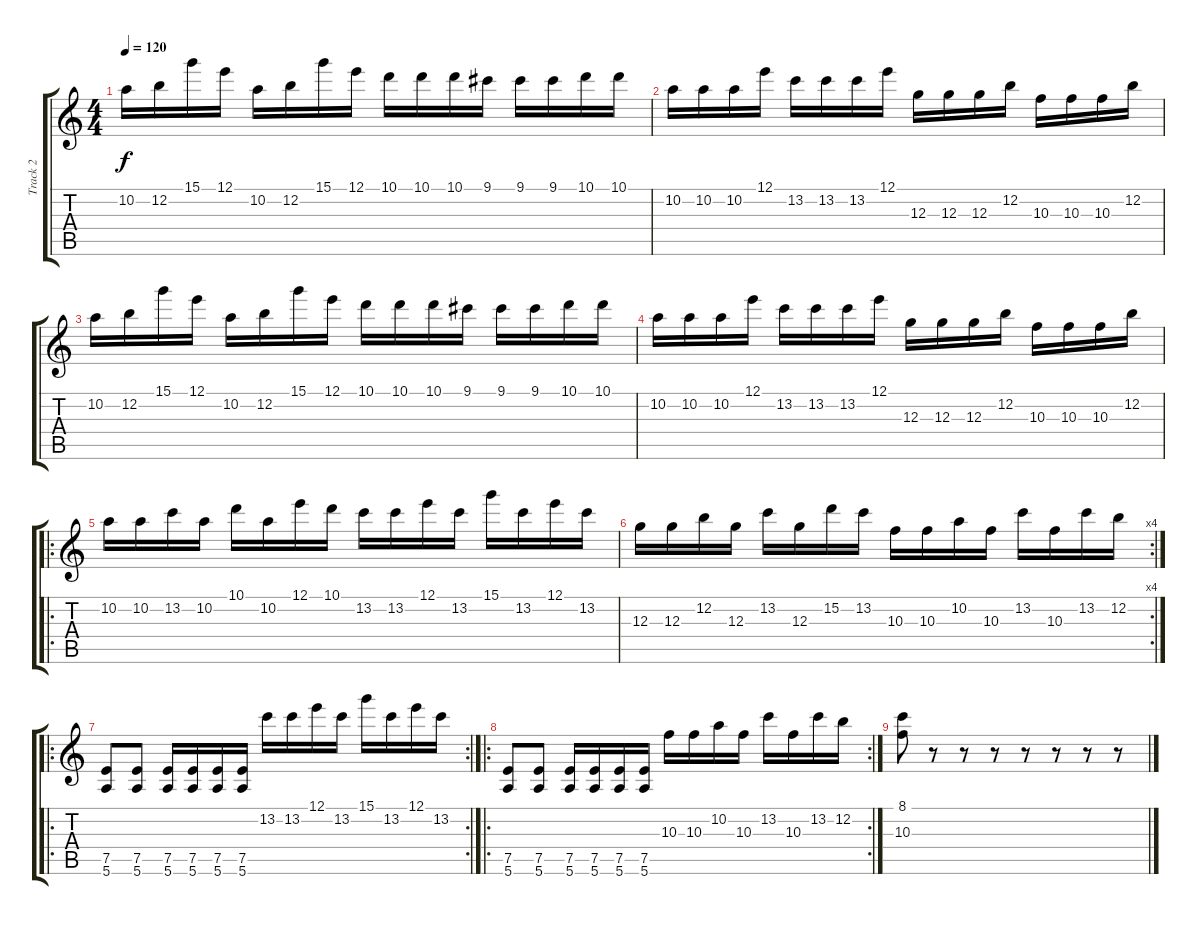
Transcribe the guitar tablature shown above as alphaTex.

\track ("Track 2" "Track 2") {instrument distortionguitar}
\staff {score tabs}
\tuning (E4 B3 G3 D3 A2 E2) {hide}
\ts (4 4)
\tempo 120
\clef g2
\ks c
10.2.16{dy f} 12.2.16 15.1.16 12.1.16 10.2.16 12.2.16 15.1.16 12.1.16 10.1.16 10.1.16 10.1.16 9.1.16 9.1.16 9.1.16 10.1.16 10.1.16 |
10.2.16 10.2.16 10.2.16 12.1.16 13.2.16 13.2.16 13.2.16 12.1.16 12.3.16 12.3.16 12.3.16 12.2.16 10.3.16 10.3.16 10.3.16 12.2.16 |
10.2.16 12.2.16 15.1.16 12.1.16 10.2.16 12.2.16 15.1.16 12.1.16 10.1.16 10.1.16 10.1.16 9.1.16 9.1.16 9.1.16 10.1.16 10.1.16 |
10.2.16 10.2.16 10.2.16 12.1.16 13.2.16 13.2.16 13.2.16 12.1.16 12.3.16 12.3.16 12.3.16 12.2.16 10.3.16 10.3.16 10.3.16 12.2.16 |
\ro
10.2.16 10.2.16 13.2.16 10.2.16 10.1.16 10.2.16 12.1.16 10.1.16 13.2.16 13.2.16 12.1.16 13.2.16 15.1.16 13.2.16 12.1.16 13.2.16 |
\rc 4
12.3.16 12.3.16 12.2.16 12.3.16 13.2.16 12.3.16 15.2.16 13.2.16 10.3.16 10.3.16 10.2.16 10.3.16 13.2.16 10.3.16 13.2.16 12.2.16 |
\ro
\rc 2
(7.5 5.6).8 (7.5 5.6).8 (7.5 5.6).16 (7.5 5.6).16 (7.5 5.6).16 (7.5 5.6).16 13.2.16 13.2.16 12.1.16 13.2.16 15.1.16 13.2.16 12.1.16 13.2.16 |
\ro
\rc 2
(7.5 5.6).8 (7.5 5.6).8 (7.5 5.6).16 (7.5 5.6).16 (7.5 5.6).16 (7.5 5.6).16 10.3.16 10.3.16 10.2.16 10.3.16 13.2.16 10.3.16 13.2.16 12.2.16 |
(8.1 10.3).8 r.8 r.8 r.8 r.8 r.8 r.8 r.8
